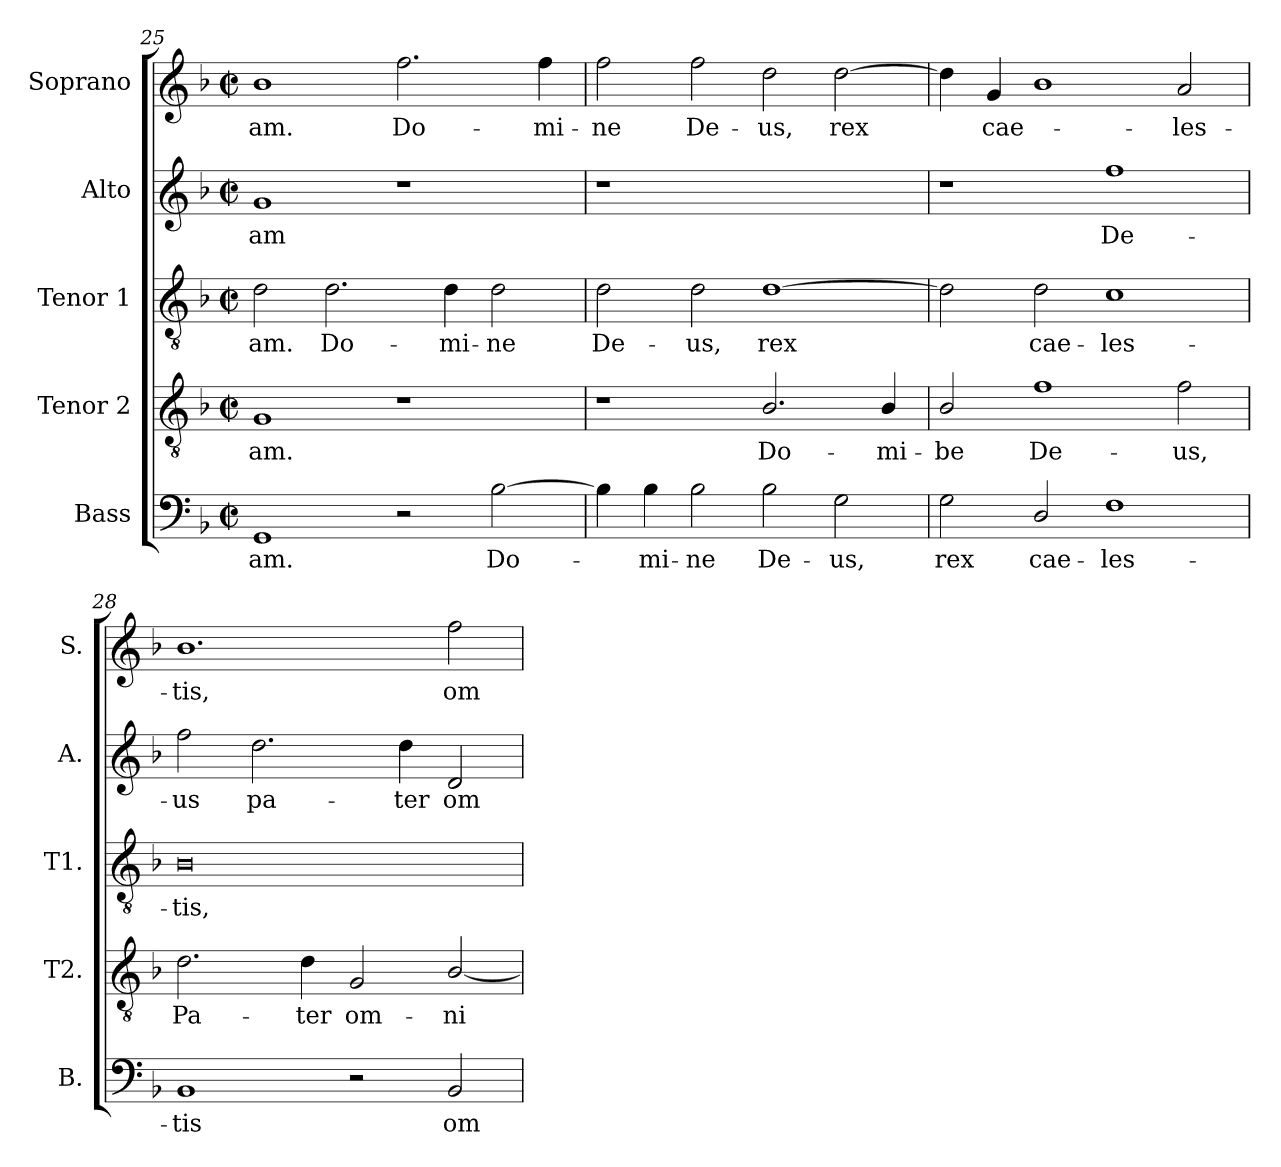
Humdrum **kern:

**kern	**text	**kern	**text	**kern	**text	**kern	**text	**kern	**text
*part5	*part5	*part4	*part4	*part3	*part3	*part2	*part2	*part1	*part1
*staff5	*staff5	*staff4	*staff4	*staff3	*staff3	*staff2	*staff2	*staff1	*staff1
*I"Bass	*	*I"Tenor 2	*	*I"Tenor 1	*	*I"Alto	*	*I"Soprano	*
*I'B.	*	*I'T2.	*	*I'T1.	*	*I'A.	*	*I'S.	*
*clefF4	*	*clefGv2	*	*clefGv2	*	*clefG2	*	*clefG2	*
*	*	*ITrd7c12	*	*ITrd7c12	*	*	*	*	*
*k[b-]	*	*k[b-]	*	*k[b-]	*	*k[b-]	*	*k[b-]	*
*F:	*	*F:	*	*F:	*	*F:	*	*F:	*
*M2/2	*	*M2/2	*	*M2/2	*	*M2/2	*	*M2/2	*
*met(c|)	*	*met(c|)	*	*met(c|)	*	*met(c|)	*	*met(c|)	*
=25	=25	=25	=25	=25	=25	=25	=25	=25	=25
!	!LO:LY:b:color=#000000	!	!	!	!	!	!	!	!
!	!	!	!LO:LY:b:color=#000000	!	!	!	!	!	!
!	!	!	!	!	!LO:LY:b:color=#000000	!	!	!	!
!	!	!	!	!	!	!	!LO:LY:b:color=#000000	!	!
!	!	!	!	!	!	!	!	!	!LO:LY:b:color=#000000
1GGi	-am.	1GGi	-am.	2Di\	-am.	1gi	-am	1b-i	-am.
!	!	!	!	!	!LO:LY:b:color=#000000	!	!	!	!
.	.	.	.	2.Di\	Do-	.	.	.	.
!	!	!	!	!	!	!	!	!	!LO:LY:b:color=#000000
2r	.	1r	.	.	.	1r	.	2.ffi\	Do-
!	!	!	!	!	!LO:LY:b:color=#000000	!	!	!	!
.	.	.	.	4Di\	-mi-	.	.	.	.
!	!LO:LY:b:color=#000000	!	!	!	!	!	!	!	!
!	!	!	!	!	!LO:LY:b:color=#000000	!	!	!	!
[>2B-i\	Do-	.	.	2Di\	-ne	.	.	.	.
!	!	!	!	!	!	!	!	!	!LO:LY:b:color=#000000
.	.	.	.	.	.	.	.	4ffi\	-mi-
=26	=26	=26	=26	=26	=26	=26	=26	=26	=26
!	!	!	!	!	!LO:LY:b:color=#000000	!LO:N:vis=1	!	!	!
!	!	!	!	!	!	!	!	!	!LO:LY:b:color=#000000
4B-i\]	.	1r	.	2Di\	De-	1r	.	2ffi\	-ne
!	!LO:LY:b:color=#000000	!	!	!	!	!	!	!	!
4B-i\	-mi-	.	.	.	.	.	.	.	.
!	!LO:LY:b:color=#000000	!	!	!	!	!	!	!	!
!	!	!	!	!	!LO:LY:b:color=#000000	!	!	!	!
!	!	!	!	!	!	!	!	!	!LO:LY:b:color=#000000
2B-i\	-ne	.	.	2Di\	-us,	.	.	2ffi\	De-
!	!LO:LY:b:color=#000000	!	!	!	!	!	!	!	!
!	!	!	!LO:LY:b:color=#000000	!	!	!	!	!	!
!	!	!	!	!	!LO:LY:b:color=#000000	!	!	!	!
!	!	!	!	!	!	!	!	!	!LO:LY:b:color=#000000
2B-i\	De-	2.BB-i/	Do-	[>1Di	rex	1ryy	.	2ddi\	-us,
!	!LO:LY:b:color=#000000	!	!	!	!	!	!	!	!
!	!	!	!	!	!	!	!	!	!LO:LY:b:color=#000000
2Gi\	-us,	.	.	.	.	.	.	[>2ddi\	rex
!	!	!	!LO:LY:b:color=#000000	!	!	!	!	!	!
.	.	4BB-i/	-mi-	.	.	.	.	.	.
=27	=27	=27	=27	=27	=27	=27	=27	=27	=27
!	!LO:LY:b:color=#000000	!	!	!	!	!	!	!	!
!	!	!	!LO:LY:b:color=#000000	!	!	!	!	!	!
2Gi\	rex	2BB-i/	-be	2Di\]	.	1r	.	4ddi\]	.
!	!	!	!	!	!	!	!	!	!LO:LY:b:color=#000000
.	.	.	.	.	.	.	.	4gi/	cae-
!	!LO:LY:b:color=#000000	!	!	!	!	!	!	!	!
!	!	!	!LO:LY:b:color=#000000	!	!	!	!	!	!
!	!	!	!	!	!LO:LY:b:color=#000000	!	!	!	!
2Di/	cae-	1Fi	De-	2Di\	cae-	.	.	1b-i	.
!	!LO:LY:b:color=#000000	!	!	!	!	!	!	!	!
!	!	!	!	!	!LO:LY:b:color=#000000	!	!	!	!
!	!	!	!	!	!	!	!LO:LY:b:color=#000000	!	!
1Fi	-les-	.	.	1Ci	-les-	1ffi	De-	.	.
!	!	!	!LO:LY:b:color=#000000	!	!	!	!	!	!
!	!	!	!	!	!	!	!	!	!LO:LY:b:color=#000000
.	.	2Fi\	-us,	.	.	.	.	2ai/	-les-
!!LO:PB:g=z
=28	=28	=28	=28	=28	=28	=28	=28	=28	=28
!	!LO:LY:b:color=#000000	!	!	!	!	!	!	!	!
!	!	!	!LO:LY:b:color=#000000	!	!	!	!	!	!
!	!	!	!	!	!LO:LY:b:color=#000000	!	!	!	!
!	!	!	!	!	!	!	!LO:LY:b:color=#000000	!	!
!	!	!	!	!	!	!	!	!	!LO:LY:b:color=#000000
1BB-i	-tis	2.Di\	Pa-	0BB-i	-tis,	2ffi\	-us	1.b-i	-tis,
!	!	!	!	!	!	!	!LO:LY:b:color=#000000	!	!
.	.	.	.	.	.	2.ddi\	pa-	.	.
!	!	!	!LO:LY:b:color=#000000	!	!	!	!	!	!
.	.	4Di\	-ter	.	.	.	.	.	.
!	!	!	!LO:LY:b:color=#000000	!	!	!	!	!	!
2r	.	2GGi/	om-	.	.	.	.	.	.
!	!	!	!	!	!	!	!LO:LY:b:color=#000000	!	!
.	.	.	.	.	.	4ddi\	-ter	.	.
!	!LO:LY:b:color=#000000	!	!	!	!	!	!	!	!
!	!	!	!LO:LY:b:color=#000000	!	!	!	!	!	!
!	!	!	!	!	!	!	!LO:LY:b:color=#000000	!	!
!	!	!	!	!	!	!	!	!	!LO:LY:b:color=#000000
2BB-i/	om-	[<2BB-i/	-ni-	.	.	2di/	om-	2ffi\	om-
=	=	=	=	=	=	=	=	=	=
*-	*-	*-	*-	*-	*-	*-	*-	*-	*-
